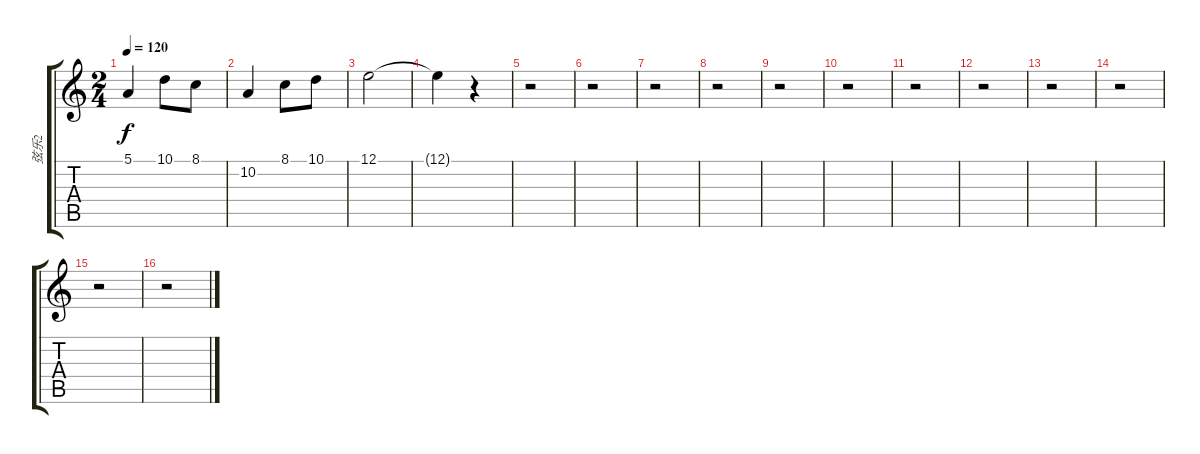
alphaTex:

\track ("弦乐2" "弦乐2") {instrument sopranosax}
\staff {score tabs}
\tuning (E4 B3 G3 D3 A2 E2) {hide}
\ts (2 4)
\tempo 120
\clef g2
\ks c
5.1{t}.4{dy f} 10.1.8 8.1.8 |
10.2.4 8.1.8 10.1.8 |
12.1.2 |
12.1{t}.4 r.4 |
r.2 |
r.2 |
r.2 |
r.2 |
r.2 |
r.2 |
r.2 |
r.2 |
r.2 |
r.2 |
r.2 |
r.2
